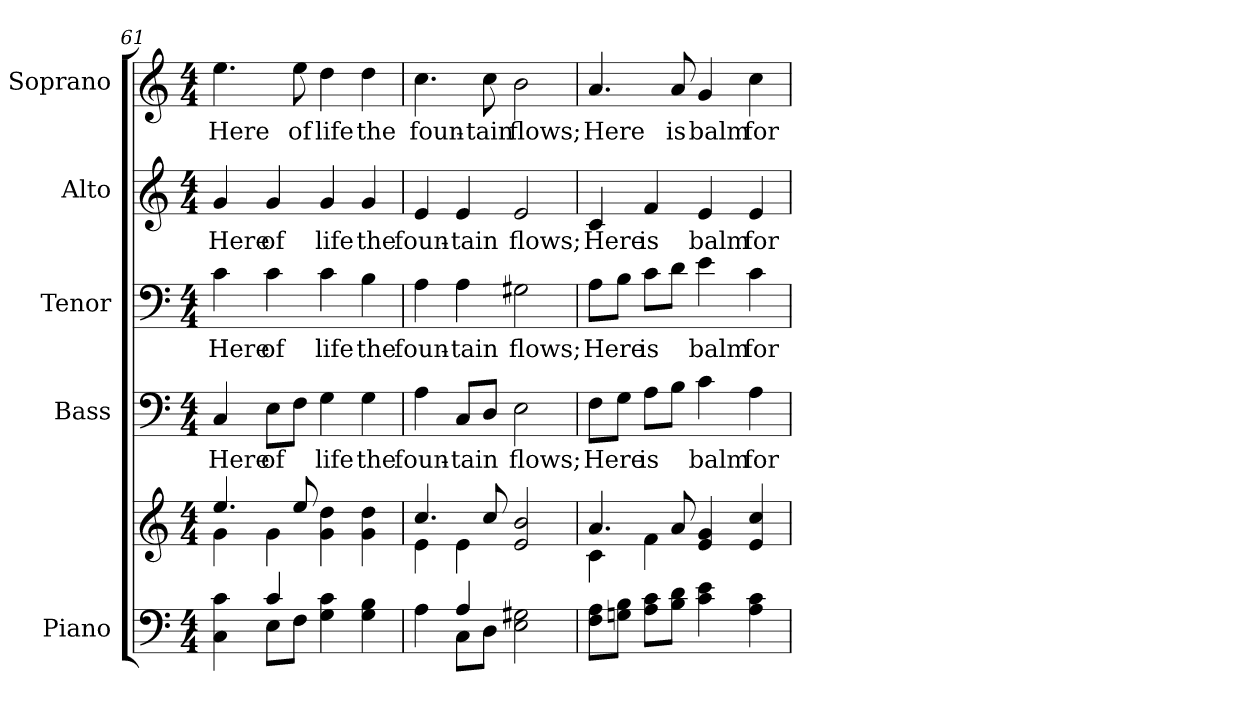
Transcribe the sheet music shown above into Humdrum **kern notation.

**kern	**kern	**kern	**text	**kern	**text	**kern	**text	**kern	**text
*part5	*part5	*part4	*part4	*part3	*part3	*part2	*part2	*part1	*part1
*staff6	*staff5	*staff4	*staff4	*staff3	*staff3	*staff2	*staff2	*staff1	*staff1
*I"Piano	*	*I"Bass	*	*I"Tenor	*	*I"Alto	*	*I"Soprano	*
*I'Pno.	*	*I'B.	*	*I'T.	*	*I'A.	*	*I'S.	*
!!LO:PB:g=z
*clefF4	*clefG2	*clefF4	*	*clefF4	*	*clefG2	*	*clefG2	*
*k[]	*k[]	*k[]	*	*k[]	*	*k[]	*	*k[]	*
*C:	*C:	*C:	*	*C:	*	*C:	*	*C:	*
*M4/4	*M4/4	*M4/4	*	*M4/4	*	*M4/4	*	*M4/4	*
=61	=61	=61	=61	=61	=61	=61	=61	=61	=61
*^	*^	*	*	*	*	*	*	*	*
!	!	!	!	!	!LO:LY:b:color=#000000	!	!	!	!	!	!
!	!	!	!	!	!	!	!LO:LY:b:color=#000000	!	!	!	!
!	!	!	!	!	!	!	!	!	!LO:LY:b:color=#000000	!	!
!	!	!	!	!	!	!	!	!	!	!	!LO:LY:b:color=#000000
4Ci\ 4ci	4ryy	4.eei/	4gi\	4Ci/	Here	4ci\	Here	4gi/	Here	4.eei\	Here
!	!	!	!	!	!LO:LY:b:color=#000000	!	!	!	!	!	!
!	!	!	!	!	!	!	!LO:LY:b:color=#000000	!	!	!	!
!	!	!	!	!	!	!	!	!	!LO:LY:b:color=#000000	!	!
4ci/	8Ei\L	.	4gi\	8Ei\L	of	4ci\	of	4gi/	of	.	.
!	!	!	!	!	!	!	!	!	!	!	!LO:LY:b:color=#000000
.	8Fi\J	8eei/	.	8Fi\J	.	.	.	.	.	8eei\	of
!	!	!	!	!	!LO:LY:b:color=#000000	!	!	!	!	!	!
!	!	!	!	!	!	!	!LO:LY:b:color=#000000	!	!	!	!
!	!	!	!	!	!	!	!	!	!LO:LY:b:color=#000000	!	!
!	!	!	!	!	!	!	!	!	!	!	!LO:LY:b:color=#000000
4Gi\ 4ci	2ryy	4gi\ 4ddi	2ryy	4Gi\	life	4ci\	life	4gi/	life	4ddi\	life
!	!	!	!	!	!LO:LY:b:color=#000000	!	!	!	!	!	!
!	!	!	!	!	!	!	!LO:LY:b:color=#000000	!	!	!	!
!	!	!	!	!	!	!	!	!	!LO:LY:b:color=#000000	!	!
!	!	!	!	!	!	!	!	!	!	!	!LO:LY:b:color=#000000
4Gi\ 4Bi	.	4gi\ 4ddi	.	4Gi\	the	4Bi\	the	4gi/	the	4ddi\	the
=62	=62	=62	=62	=62	=62	=62	=62	=62	=62	=62	=62
!	!	!	!	!	!LO:LY:b:color=#000000	!	!	!	!	!	!
!	!	!	!	!	!	!	!LO:LY:b:color=#000000	!	!	!	!
!	!	!	!	!	!	!	!	!	!LO:LY:b:color=#000000	!	!
!	!	!	!	!	!	!	!	!	!	!	!LO:LY:b:color=#000000
4Ai\	4ryy	4.cci/	4ei\	4Ai\	foun-	4Ai\	foun-	4ei/	foun-	4.cci\	foun-
!	!	!	!	!	!LO:LY:b:color=#000000	!	!	!	!	!	!
!	!	!	!	!	!	!	!LO:LY:b:color=#000000	!	!	!	!
!	!	!	!	!	!	!	!	!	!LO:LY:b:color=#000000	!	!
4Ai/	8Ci\L	.	4ei\	8Ci/L	-tain	4Ai\	-tain	4ei/	-tain	.	.
!	!	!	!	!	!	!	!	!	!	!	!LO:LY:b:color=#000000
.	8Di\J	8cci/	.	8Di/J	.	.	.	.	.	8cci\	-tain
!	!	!	!	!	!LO:LY:b:color=#000000	!	!	!	!	!	!
!	!	!	!	!	!	!	!LO:LY:b:color=#000000	!	!	!	!
!	!	!	!	!	!	!	!	!	!LO:LY:b:color=#000000	!	!
!	!	!	!	!	!	!	!	!	!	!	!LO:LY:b:color=#000000
2Ei\ 2G#Xi	2ryy	2ei/ 2bi	2ryy	2Ei\	flows;	2G#Xi\	flows;	2ei/	flows;	2bi\	flows;
*v	*v	*	*	*	*	*	*	*	*	*	*
!!LO:PB:g=z
=63	=63	=63	=63	=63	=63	=63	=63	=63	=63	=63
*^	*	*	*	*	*	*	*	*	*	*
!	!	!	!	!	!LO:LY:b:color=#000000	!	!	!	!	!	!
*v	*v	*	*	*	*	*	*	*	*	*	*
*^	*	*	*	*	*	*	*	*	*	*
!	!	!	!	!	!	!	!LO:LY:b:color=#000000	!	!	!	!
*v	*v	*	*	*	*	*	*	*	*	*	*
*^	*	*	*	*	*	*	*	*	*	*
!	!	!	!	!	!	!	!	!	!LO:LY:b:color=#000000	!	!
*v	*v	*	*	*	*	*	*	*	*	*	*
*^	*	*	*	*	*	*	*	*	*	*
!	!	!	!	!	!	!	!	!	!	!	!LO:LY:b:color=#000000
*v	*v	*	*	*	*	*	*	*	*	*	*
8Fi\ 8AiL	4.ai/	4ci\	8Fi\L	Here	8Ai\L	Here	4ci/	Here	4.ai/	Here
8Gni\ 8BiJ	.	.	8Gi\J	.	8Bi\J	.	.	.	.	.
!	!	!	!	!LO:LY:b:color=#000000	!	!	!	!	!	!
!	!	!	!	!	!	!LO:LY:b:color=#000000	!	!	!	!
!	!	!	!	!	!	!	!	!LO:LY:b:color=#000000	!	!
8Ai\ 8ciL	.	4fi\	8Ai\L	is	8ci\L	is	4fi/	is	.	.
!	!	!	!	!	!	!	!	!	!	!LO:LY:b:color=#000000
8Bi\ 8diJ	8ai/	.	8Bi\J	.	8di\J	.	.	.	8ai/	is
!	!	!	!	!LO:LY:b:color=#000000	!	!	!	!	!	!
!	!	!	!	!	!	!LO:LY:b:color=#000000	!	!	!	!
!	!	!	!	!	!	!	!	!LO:LY:b:color=#000000	!	!
!	!	!	!	!	!	!	!	!	!	!LO:LY:b:color=#000000
4ci\ 4ei	4ei/ 4gi	2ryy	4ci\	balm	4ei\	balm	4ei/	balm	4gi/	balm
!	!	!	!	!LO:LY:b:color=#000000	!	!	!	!	!	!
!	!	!	!	!	!	!LO:LY:b:color=#000000	!	!	!	!
!	!	!	!	!	!	!	!	!LO:LY:b:color=#000000	!	!
!	!	!	!	!	!	!	!	!	!	!LO:LY:b:color=#000000
4Ai\ 4ci	4ei/ 4cci	.	4Ai\	for	4ci\	for	4ei/	for	4cci\	for
*	*v	*v	*	*	*	*	*	*	*	*
=	=	=	=	=	=	=	=	=	=
*-	*-	*-	*-	*-	*-	*-	*-	*-	*-
